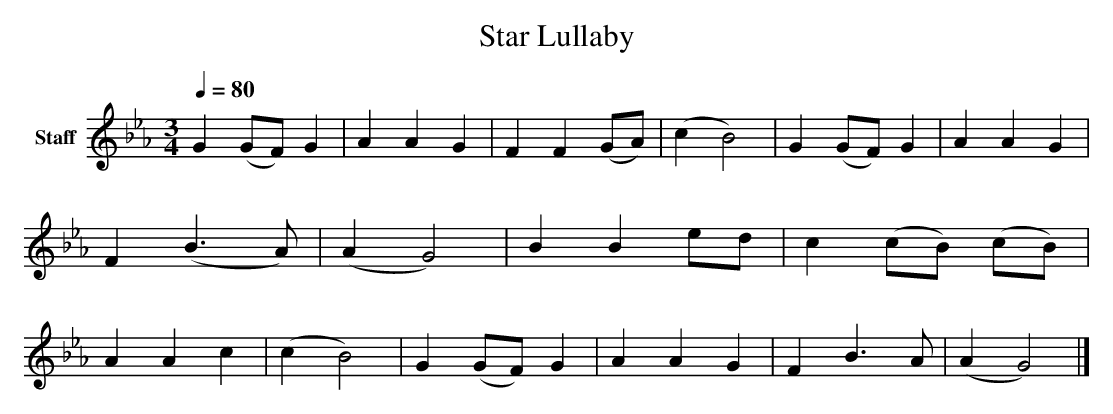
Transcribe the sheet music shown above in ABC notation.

X:1
T: Star Lullaby
L: 1/4
M: 3/4
Q: 1/4=80
V: P1 name="Staff"
K: Eb
[V: P1]  G (G/F/) G | A A G | F F (G/A/) | (c B2) | G (G/F/) G | A A G | F (B3/ A/) | (A G2) | B B e/d/ | c (c/B/) (c/B/) | A A c | (c B2) | G (G/F/) G | A A G | F B3/ A/ | (A G2)|]
